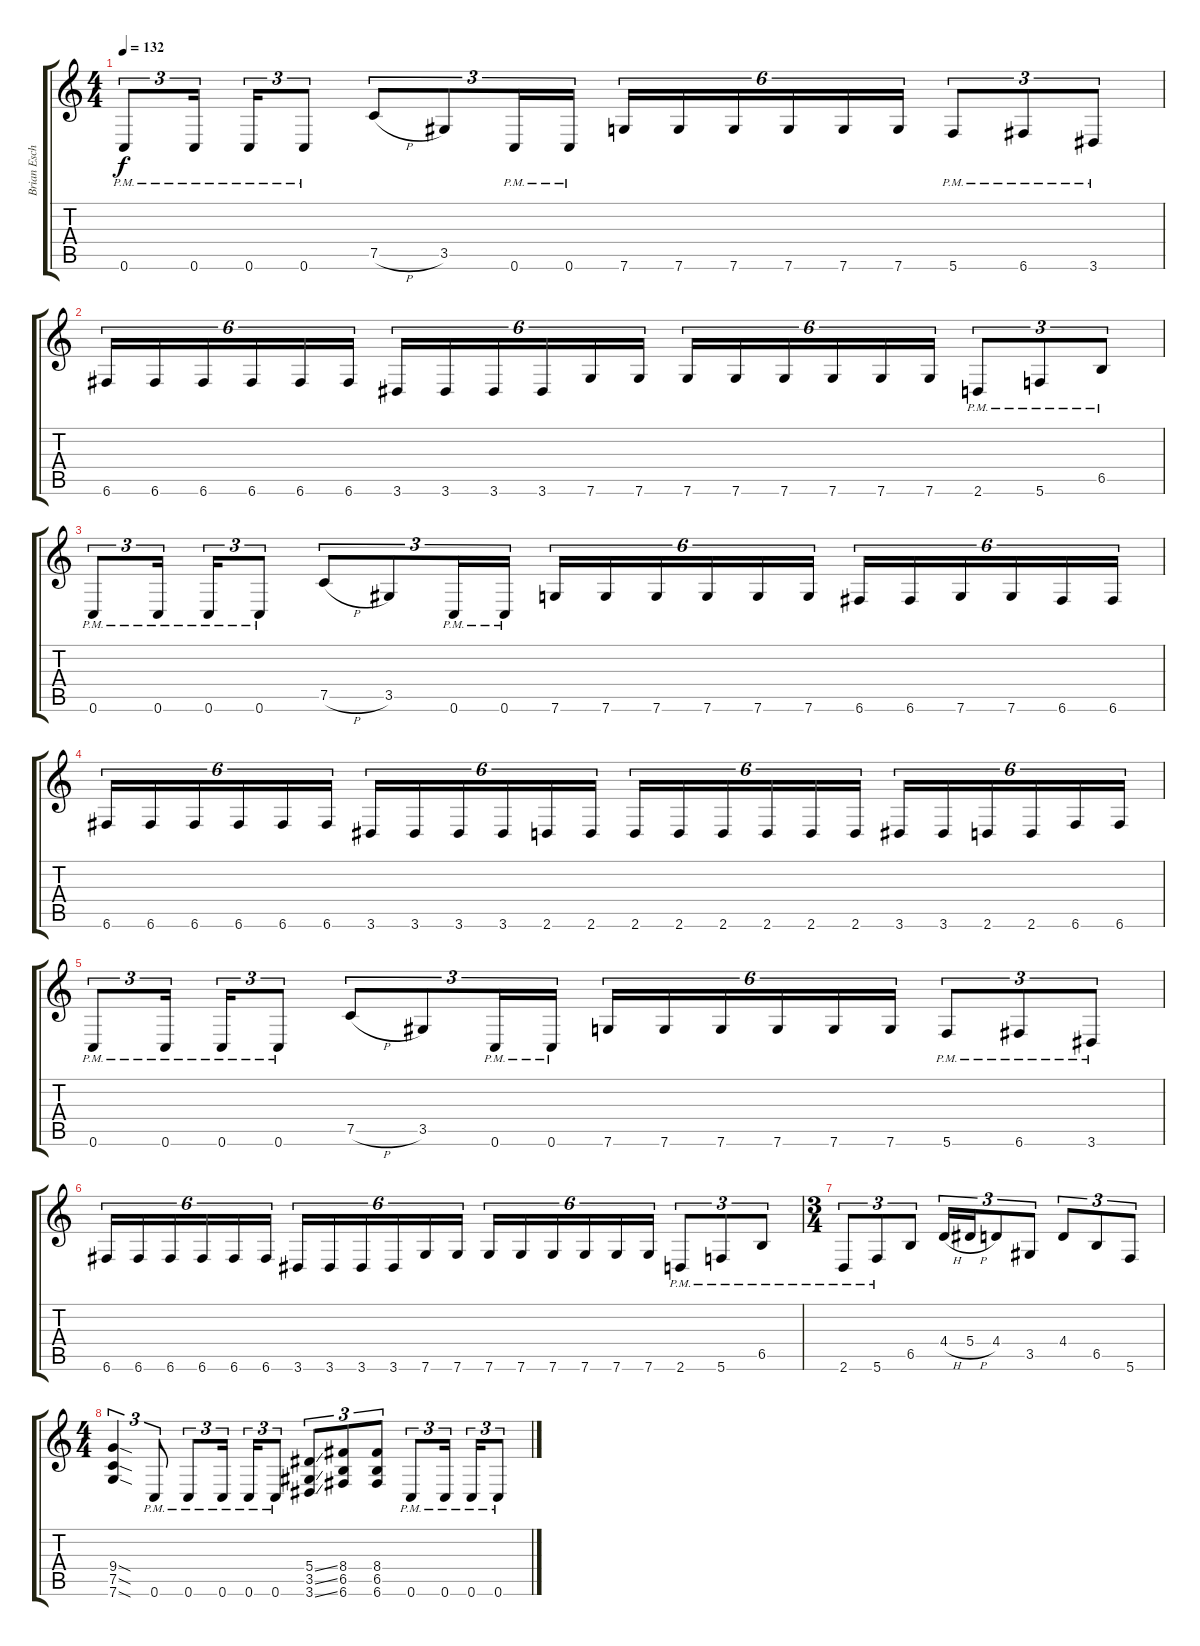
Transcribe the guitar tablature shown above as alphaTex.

\track ("Brian Eschbach (Lead Guitar)" "Brian Esch") {instrument distortionguitar}
\staff {score tabs}
\tuning (C4 G3 Eb3 Bb2 F2 C2) {hide}
\ts (4 4)
\tempo 132
\clef g2
\ks c
0.6{pm}.8{tu (3 2) dy f} 0.6{pm}.16{tu (3 2)} 0.6{pm}.16{tu (3 2)} 0.6{pm}.8{tu (3 2)} 7.5{h}.8{tu (3 2)} 3.5.8{tu (3 2)} 0.6{pm}.16{tu (3 2)} 0.6{pm}.16{tu (3 2)} 7.6.16{tu (6 4)} 7.6.16{tu (6 4)} 7.6.16{tu (6 4)} 7.6.16{tu (6 4)} 7.6.16{tu (6 4)} 7.6.16{tu (6 4)} 5.6{pm}.8{tu (3 2)} 6.6{pm}.8{tu (3 2)} 3.6{pm}.8{tu (3 2)} |
6.6.16{tu (6 4)} 6.6.16{tu (6 4)} 6.6.16{tu (6 4)} 6.6.16{tu (6 4)} 6.6.16{tu (6 4)} 6.6.16{tu (6 4)} 3.6.16{tu (6 4)} 3.6.16{tu (6 4)} 3.6.16{tu (6 4)} 3.6.16{tu (6 4)} 7.6.16{tu (6 4)} 7.6.16{tu (6 4)} 7.6.16{tu (6 4)} 7.6.16{tu (6 4)} 7.6.16{tu (6 4)} 7.6.16{tu (6 4)} 7.6.16{tu (6 4)} 7.6.16{tu (6 4)} 2.6{pm}.8{tu (3 2)} 5.6{pm}.8{tu (3 2)} 6.5{pm}.8{tu (3 2)} |
0.6{pm}.8{tu (3 2)} 0.6{pm}.16{tu (3 2)} 0.6{pm}.16{tu (3 2)} 0.6{pm}.8{tu (3 2)} 7.5{h}.8{tu (3 2)} 3.5.8{tu (3 2)} 0.6{pm}.16{tu (3 2)} 0.6{pm}.16{tu (3 2)} 7.6.16{tu (6 4)} 7.6.16{tu (6 4)} 7.6.16{tu (6 4)} 7.6.16{tu (6 4)} 7.6.16{tu (6 4)} 7.6.16{tu (6 4)} 6.6.16{tu (6 4)} 6.6.16{tu (6 4)} 7.6.16{tu (6 4)} 7.6.16{tu (6 4)} 6.6.16{tu (6 4)} 6.6.16{tu (6 4)} |
6.6.16{tu (6 4)} 6.6.16{tu (6 4)} 6.6.16{tu (6 4)} 6.6.16{tu (6 4)} 6.6.16{tu (6 4)} 6.6.16{tu (6 4)} 3.6.16{tu (6 4)} 3.6.16{tu (6 4)} 3.6.16{tu (6 4)} 3.6.16{tu (6 4)} 2.6.16{tu (6 4)} 2.6.16{tu (6 4)} 2.6.16{tu (6 4)} 2.6.16{tu (6 4)} 2.6.16{tu (6 4)} 2.6.16{tu (6 4)} 2.6.16{tu (6 4)} 2.6.16{tu (6 4)} 3.6.16{tu (6 4)} 3.6.16{tu (6 4)} 2.6.16{tu (6 4)} 2.6.16{tu (6 4)} 6.6.16{tu (6 4)} 6.6.16{tu (6 4)} |
0.6{pm}.8{tu (3 2)} 0.6{pm}.16{tu (3 2)} 0.6{pm}.16{tu (3 2)} 0.6{pm}.8{tu (3 2)} 7.5{h}.8{tu (3 2)} 3.5.8{tu (3 2)} 0.6{pm}.16{tu (3 2)} 0.6{pm}.16{tu (3 2)} 7.6.16{tu (6 4)} 7.6.16{tu (6 4)} 7.6.16{tu (6 4)} 7.6.16{tu (6 4)} 7.6.16{tu (6 4)} 7.6.16{tu (6 4)} 5.6{pm}.8{tu (3 2)} 6.6{pm}.8{tu (3 2)} 3.6{pm}.8{tu (3 2)} |
6.6.16{tu (6 4)} 6.6.16{tu (6 4)} 6.6.16{tu (6 4)} 6.6.16{tu (6 4)} 6.6.16{tu (6 4)} 6.6.16{tu (6 4)} 3.6.16{tu (6 4)} 3.6.16{tu (6 4)} 3.6.16{tu (6 4)} 3.6.16{tu (6 4)} 7.6.16{tu (6 4)} 7.6.16{tu (6 4)} 7.6.16{tu (6 4)} 7.6.16{tu (6 4)} 7.6.16{tu (6 4)} 7.6.16{tu (6 4)} 7.6.16{tu (6 4)} 7.6.16{tu (6 4)} 2.6{pm}.8{tu (3 2)} 5.6{pm}.8{tu (3 2)} 6.5{pm}.8{tu (3 2)} |
\ts (3 4)
2.6{pm}.8{tu (3 2)} 5.6{pm}.8{tu (3 2)} 6.5.8{tu (3 2)} 4.4{h}.16{tu (3 2)} 5.4{h}.16{tu (3 2)} 4.4.8{tu (3 2)} 3.5.8{tu (3 2)} 4.4.8{tu (3 2)} 6.5.8{tu (3 2)} 5.6.8{tu (3 2)} |
\ts (4 4)
(9.4{sod} 7.5{sod} 7.6{sod}).4{tu (3 2)} 0.6{pm}.8{tu (3 2)} 0.6{pm}.8{tu (3 2)} 0.6{pm}.16{tu (3 2)} 0.6{pm}.16{tu (3 2)} 0.6{pm}.8{tu (3 2)} (5.4{ss} 3.5{ss} 3.6{ss}).8{tu (3 2)} (8.4 6.5 6.6).8{tu (3 2)} (8.4 6.5 6.6).8{tu (3 2)} 0.6{pm}.8{tu (3 2)} 0.6{pm}.16{tu (3 2)} 0.6{pm}.16{tu (3 2)} 0.6{pm}.8{tu (3 2)}
